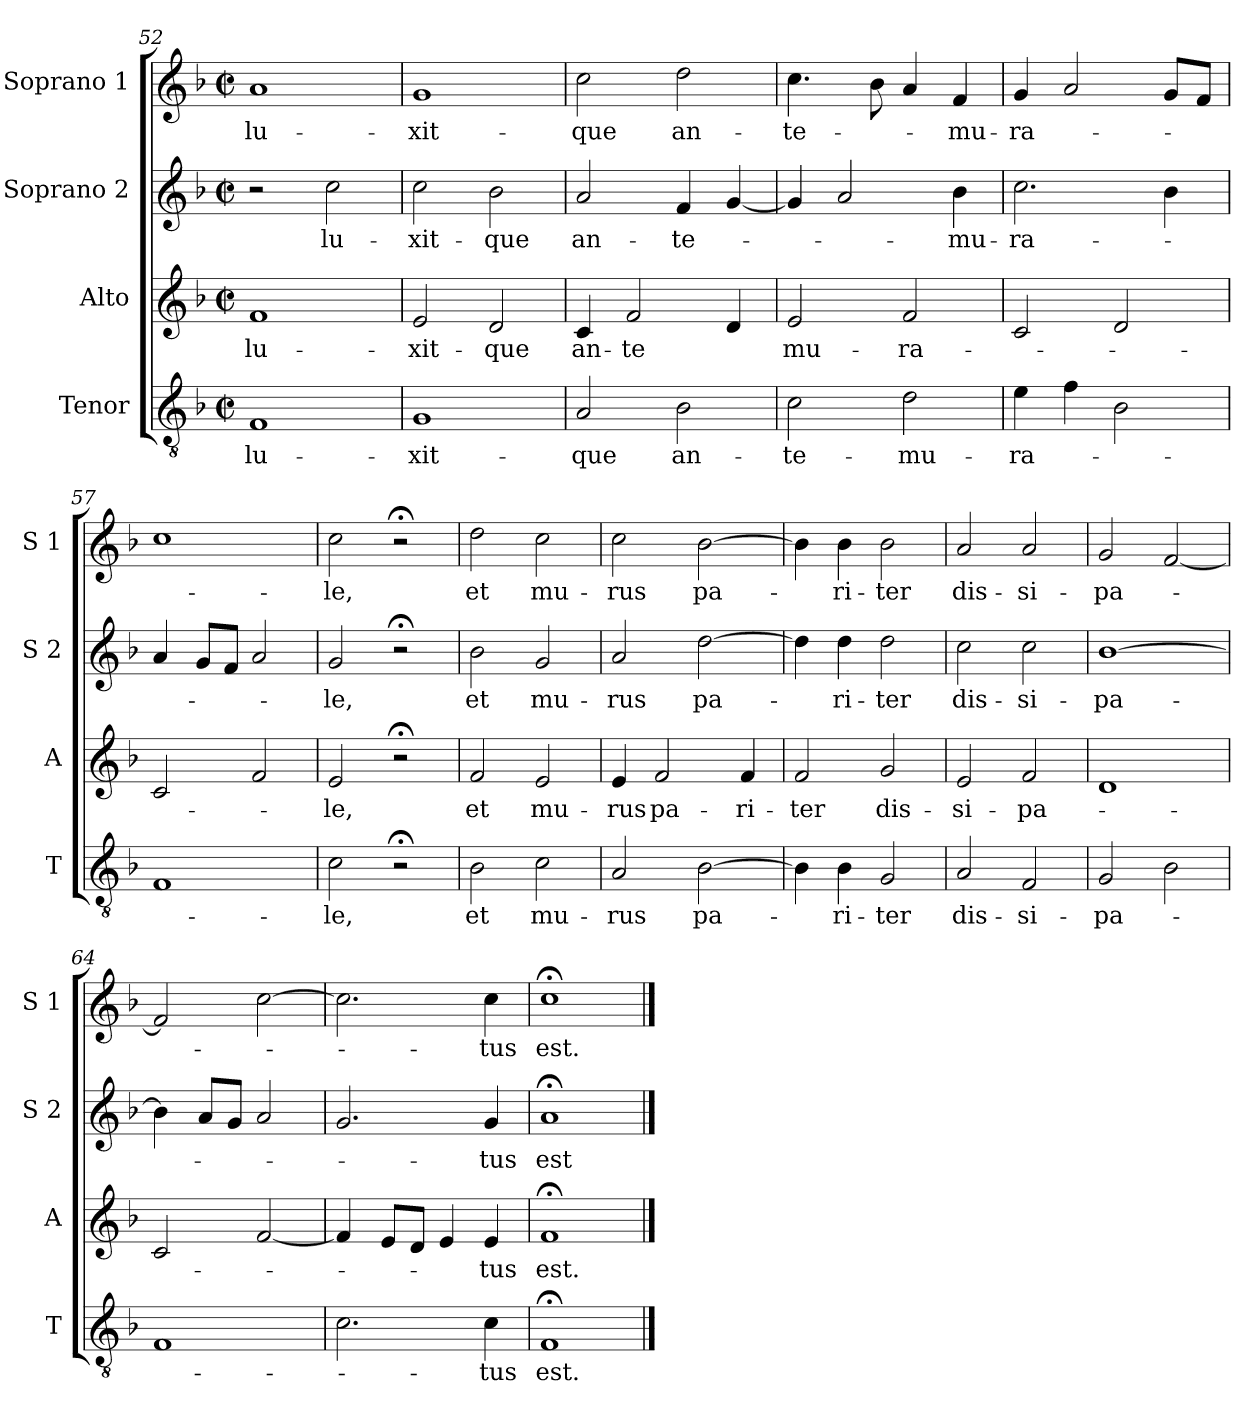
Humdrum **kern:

**kern	**text	**kern	**text	**kern	**text	**kern	**text
*part4	*part4	*part3	*part3	*part2	*part2	*part1	*part1
*staff4	*staff4	*staff3	*staff3	*staff2	*staff2	*staff1	*staff1
*I"Tenor	*	*I"Alto	*	*I"Soprano 2	*	*I"Soprano 1	*
*I'T	*	*I'A	*	*I'S 2	*	*I'S 1	*
*clefGv2	*	*clefG2	*	*clefG2	*	*clefG2	*
*k[b-]	*	*k[b-]	*	*k[b-]	*	*k[b-]	*
*F:	*	*F:	*	*F:	*	*F:	*
*M2/2	*	*M2/2	*	*M2/2	*	*M2/2	*
*met(c|)	*	*met(c|)	*	*met(c|)	*	*met(c|)	*
=52	=52	=52	=52	=52	=52	=52	=52
!	!LO:LY:b	!	!LO:LY:b	!	!	!	!LO:LY:b
1F	lu-	1f	lu-	2r	.	1a	lu-
!	!	!	!	!	!LO:LY:b	!	!
.	.	.	.	2cc\	lu-	.	.
=53	=53	=53	=53	=53	=53	=53	=53
!	!LO:LY:b	!	!LO:LY:b	!	!LO:LY:b	!	!LO:LY:b
1G	-xit-	2e/	-xit-	2cc\	-xit-	1g	-xit-
!	!	!	!LO:LY:b	!	!LO:LY:b	!	!
.	.	2d/	-que	2b-\	-que	.	.
=54	=54	=54	=54	=54	=54	=54	=54
!	!LO:LY:b	!	!LO:LY:b	!	!LO:LY:b	!	!LO:LY:b
2A/	-que	4c/	an-	2a/	an-	2cc\	-que
!	!	!	!LO:LY:b	!	!	!	!
.	.	2f/	-te	.	.	.	.
!	!LO:LY:b	!	!	!	!LO:LY:b	!	!LO:LY:b
2B-\	an-	.	.	4f/	-te-	2dd\	an-
.	.	4d/	.	[4g/	.	.	.
!!LO:PB:g=z
=55	=55	=55	=55	=55	=55	=55	=55
!	!LO:LY:b	!	!LO:LY:b	!	!	!	!LO:LY:b
2c\	-te-	2e/	mu-	4g/]	.	4.cc\	-te-
.	.	.	.	2a/	.	.	.
.	.	.	.	.	.	8b-\	.
!	!LO:LY:b	!	!LO:LY:b	!	!	!	!
2d\	-mu-	2f/	-ra-	.	.	4a/	.
!	!	!	!	!	!LO:LY:b	!	!LO:LY:b
.	.	.	.	4b-\	-mu-	4f/	-mu-
=56	=56	=56	=56	=56	=56	=56	=56
!	!LO:LY:b	!	!	!	!LO:LY:b	!	!LO:LY:b
4e\	-ra-	2c/	.	2.cc\	-ra-	4g/	-ra-
4f\	.	.	.	.	.	2a/	.
2B-\	.	2d/	.	.	.	.	.
.	.	.	.	4b-\	.	8g/L	.
.	.	.	.	.	.	8f/J	.
=57	=57	=57	=57	=57	=57	=57	=57
1F	.	2c/	.	4a/	.	1cc	.
.	.	.	.	8g/L	.	.	.
.	.	.	.	8f/J	.	.	.
.	.	2f/	.	2a/	.	.	.
=58	=58	=58	=58	=58	=58	=58	=58
!	!LO:LY:b	!	!LO:LY:b	!	!LO:LY:b	!	!LO:LY:b
2c\	-le,	2e/	-le,	2g/	-le,	2cc\	-le,
2r;<	.	2r;<	.	2r;<	.	2r;<	.
=59	=59	=59	=59	=59	=59	=59	=59
!	!LO:LY:b	!	!LO:LY:b	!	!LO:LY:b	!	!LO:LY:b
2B-\	et	2f/	et	2b-\	et	2dd\	et
!	!LO:LY:b	!	!LO:LY:b	!	!LO:LY:b	!	!LO:LY:b
2c\	mu-	2e/	mu-	2g/	mu-	2cc\	mu-
=60	=60	=60	=60	=60	=60	=60	=60
!	!LO:LY:b	!	!LO:LY:b	!	!LO:LY:b	!	!LO:LY:b
2A/	-rus	4e/	-rus	2a/	-rus	2cc\	-rus
!	!	!	!LO:LY:b	!	!	!	!
.	.	2f/	pa-	.	.	.	.
!	!LO:LY:b	!	!	!	!LO:LY:b	!	!LO:LY:b
[2B-\	pa-	.	.	[2dd\	pa-	[2b-\	pa-
!	!	!	!LO:LY:b	!	!	!	!
.	.	4f/	-ri-	.	.	.	.
!!LO:LB:g=z
=61	=61	=61	=61	=61	=61	=61	=61
!	!	!	!LO:LY:b	!	!	!	!
4B-\]	.	2f/	-ter	4dd\]	.	4b-\]	.
!	!LO:LY:b	!	!	!	!LO:LY:b	!	!LO:LY:b
4B-\	-ri-	.	.	4dd\	-ri-	4b-\	-ri-
!	!LO:LY:b	!	!LO:LY:b	!	!LO:LY:b	!	!LO:LY:b
2G/	-ter	2g/	dis-	2dd\	-ter	2b-\	-ter
=62	=62	=62	=62	=62	=62	=62	=62
!	!LO:LY:b	!	!LO:LY:b	!	!LO:LY:b	!	!LO:LY:b
2A/	dis-	2e/	-si-	2cc\	dis-	2a/	dis-
!	!LO:LY:b	!	!LO:LY:b	!	!LO:LY:b	!	!LO:LY:b
2F/	-si-	2f/	-pa-	2cc\	-si-	2a/	-si-
=63	=63	=63	=63	=63	=63	=63	=63
!	!LO:LY:b	!	!	!	!LO:LY:b	!	!LO:LY:b
2G/	-pa-	1d	.	[1b-	-pa-	2g/	-pa-
2B-\	.	.	.	.	.	[2f/	.
=64	=64	=64	=64	=64	=64	=64	=64
1F	.	2c/	.	4b-\]	.	2f/]	.
.	.	.	.	8a/L	.	.	.
.	.	.	.	8g/J	.	.	.
.	.	[2f/	.	2a/	.	[2cc\	.
=65	=65	=65	=65	=65	=65	=65	=65
2.c\	.	4f/]	.	2.g/	.	2.cc\]	.
.	.	8e/L	.	.	.	.	.
.	.	8d/J	.	.	.	.	.
.	.	4e/	.	.	.	.	.
!	!LO:LY:b	!	!LO:LY:b	!	!LO:LY:b	!	!LO:LY:b
4c\	-tus	4e/	-tus	4g/	-tus	4cc\	-tus
=66	=66	=66	=66	=66	=66	=66	=66
!	!LO:LY:b	!	!LO:LY:b	!	!LO:LY:b	!	!LO:LY:b
1F;<	est.	1f;<	est.	1a;<	est	1cc;<	est.
==	==	==	==	==	==	==	==
*-	*-	*-	*-	*-	*-	*-	*-
